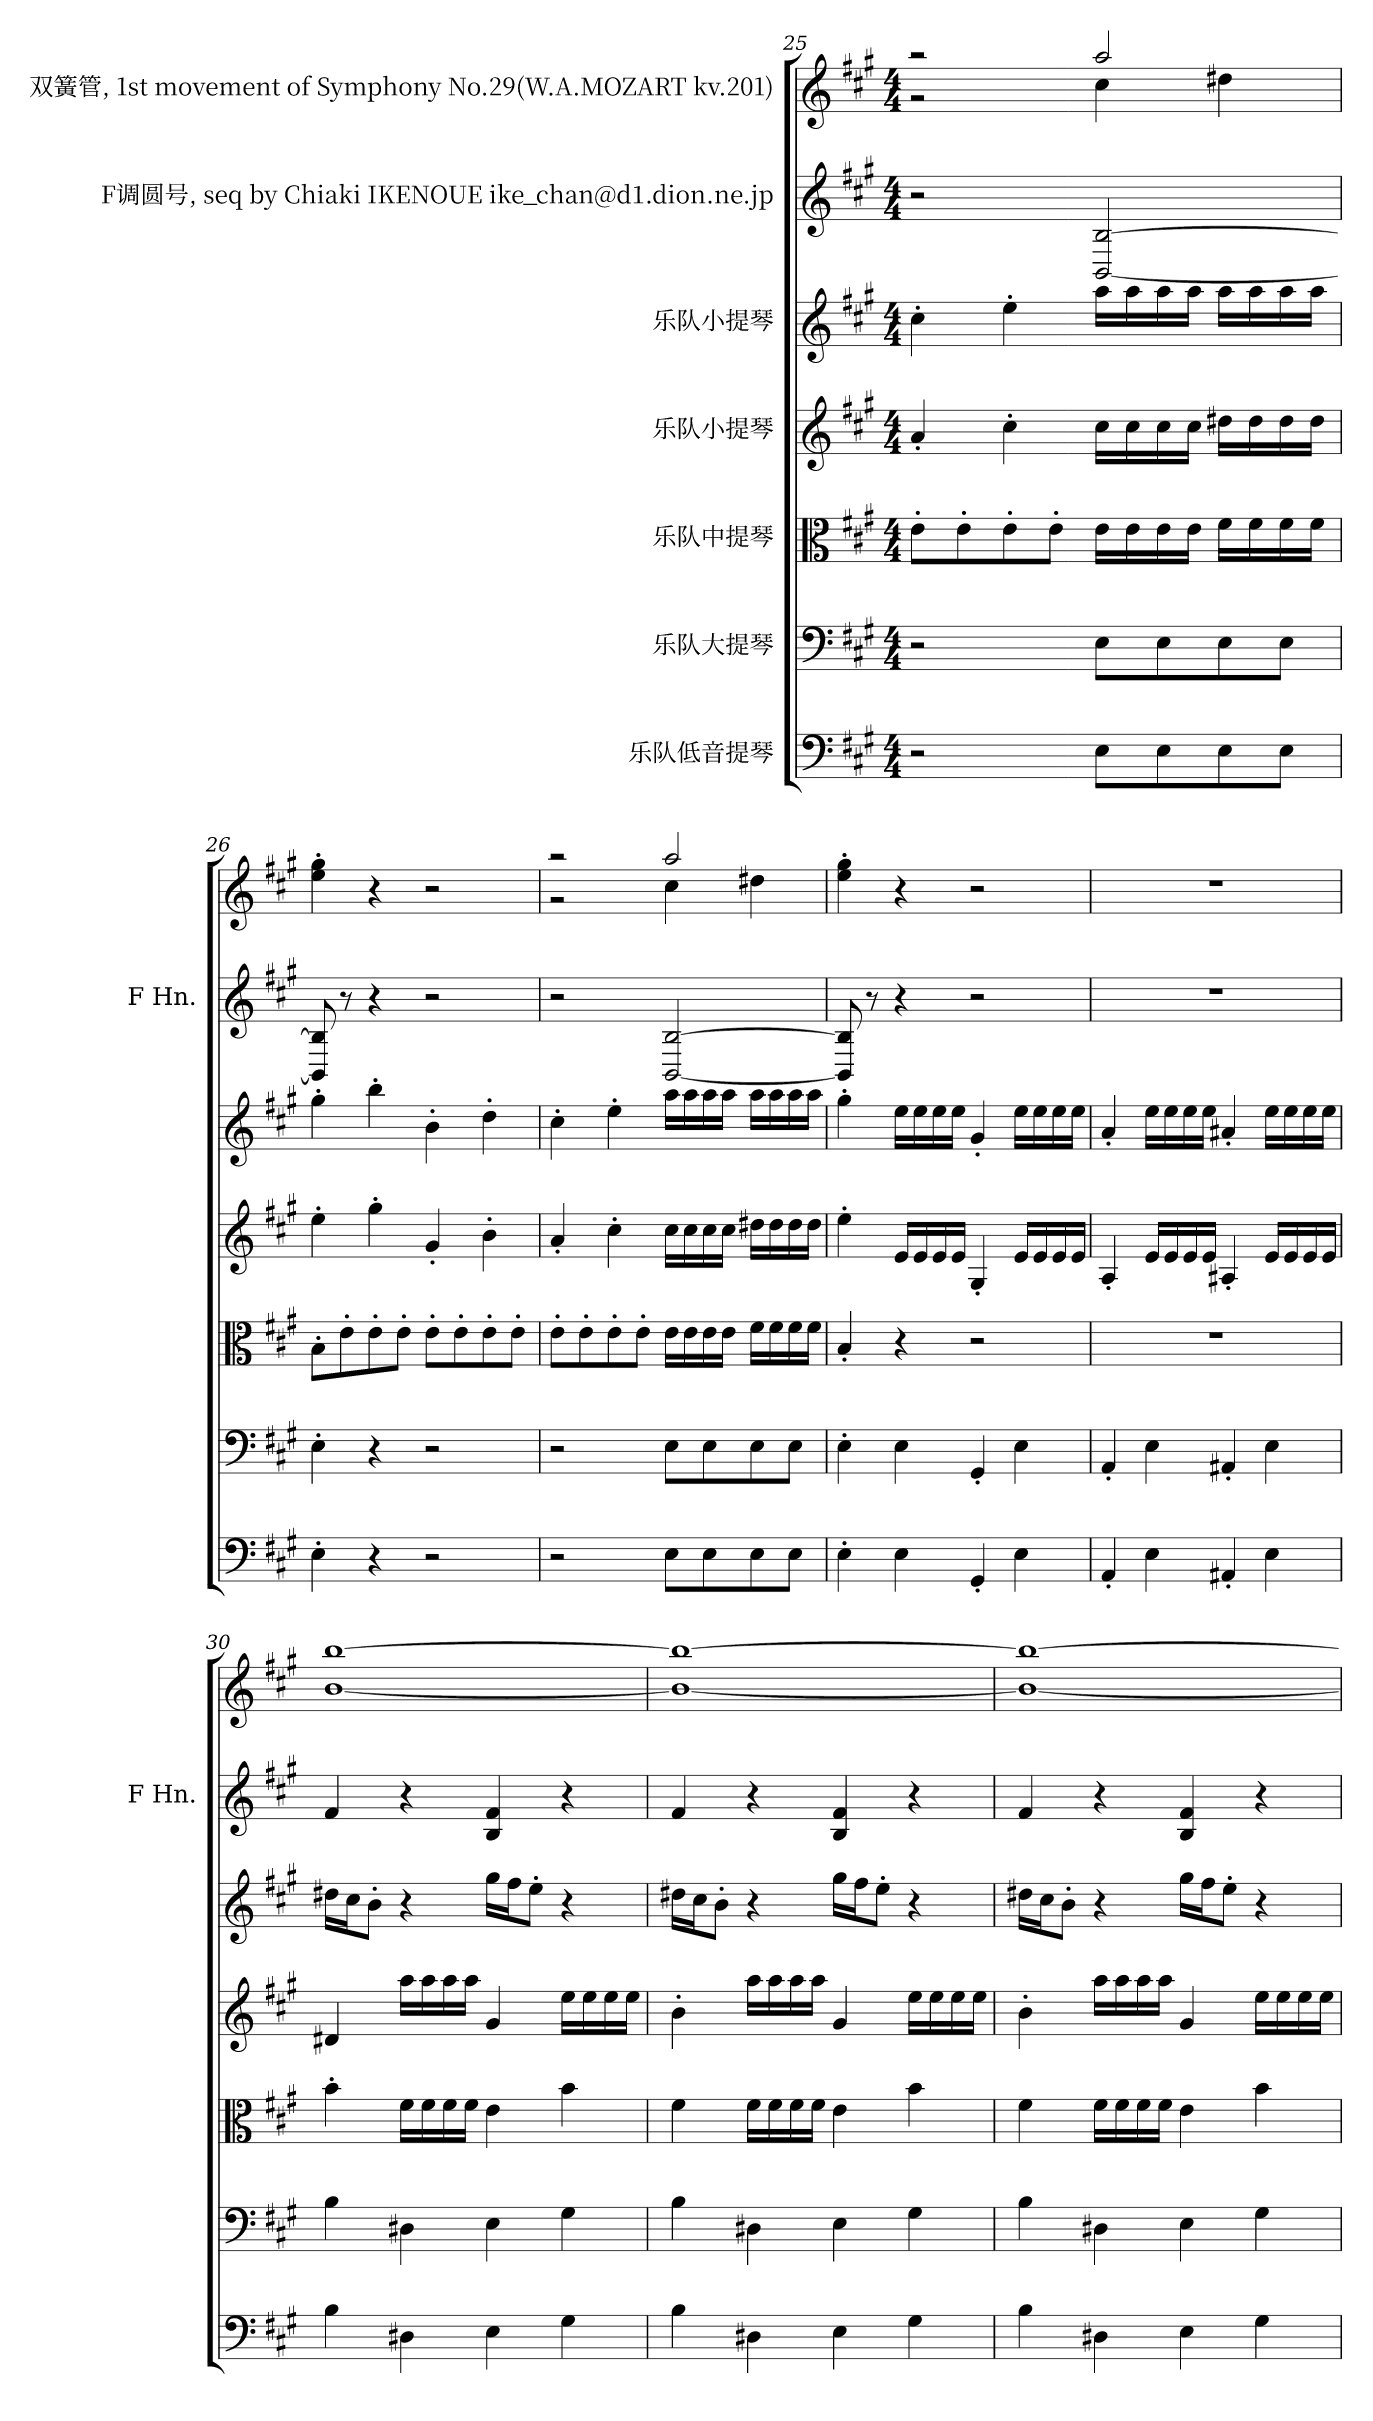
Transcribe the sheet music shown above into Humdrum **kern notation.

**kern	**kern	**kern	**kern	**kern	**kern	**kern
*part7	*part6	*part5	*part4	*part3	*part2	*part1
*staff7	*staff6	*staff5	*staff4	*staff3	*staff2	*staff1
*I"乐队低音提琴	*I"乐队大提琴	*I"乐队中提琴	*I"乐队小提琴	*I"乐队小提琴	*I"F调圆号, seq by Chiaki IKENOUE ike_chan@d1.dion.ne.jp	*I"双簧管, 1st movement of Symphony No.29(W.A.MOZART kv.201)
*	*	*	*	*	*I'F Hn.	*
!!LO:PB:g=z
*clefF4	*clefF4	*clefC3	*clefG2	*clefG2	*clefG2	*clefG2
*ITrd7c12	*	*	*	*	*ITrd4c7	*
*k[f#c#g#]	*k[f#c#g#]	*k[f#c#g#]	*k[f#c#g#]	*k[f#c#g#]	*k[f#c#]	*k[f#c#g#]
*M4/4	*M4/4	*M4/4	*M4/4	*M4/4	*M4/4	*M4/4
=25	=25	=25	=25	=25	=25	=25
*	*	*	*	*	*	*^
2r	2r	8e'\L	4a'/	4cc#'\	2r	2r	2r
.	.	8e'\	.	.	.	.	.
.	.	8e'\	4cc#'\	4ee'\	.	.	.
.	.	8e'\J	.	.	.	.	.
8EE\L	8E\L	16e\LL	16cc#\LL	16aa\LL	[2EE/ [2E/	2aa/	4cc#\
.	.	16e\	16cc#\	16aa\	.	.	.
8EE\	8E\	16e\	16cc#\	16aa\	.	.	.
.	.	16e\JJ	16cc#\JJ	16aa\JJ	.	.	.
8EE\	8E\	16f#\LL	16dd#X\LL	16aa\LL	.	.	4dd#X\
.	.	16f#\	16dd#\	16aa\	.	.	.
8EE\J	8E\J	16f#\	16dd#\	16aa\	.	.	.
.	.	16f#\JJ	16dd#\JJ	16aa\JJ	.	.	.
*	*	*	*	*	*	*v	*v
=26	=26	=26	=26	=26	=26	=26
4EE'\	4E'\	8B'\L	4ee'\	4gg#'\	8EE/] 8E/]	4ee\' 4gg#\'
.	.	8e'\	.	.	8r	.
4r	4r	8e'\	4gg#'\	4bb'\	4r	4r
.	.	8e'\J	.	.	.	.
2r	2r	8e'\L	4g#'/	4b'\	2r	2r
.	.	8e'\	.	.	.	.
.	.	8e'\	4b'\	4dd'\	.	.
.	.	8e'\J	.	.	.	.
=27	=27	=27	=27	=27	=27	=27
*	*	*	*	*	*	*^
2r	2r	8e'\L	4a'/	4cc#'\	2r	2r	2r
.	.	8e'\	.	.	.	.	.
.	.	8e'\	4cc#'\	4ee'\	.	.	.
.	.	8e'\J	.	.	.	.	.
8EE\L	8E\L	16e\LL	16cc#\LL	16aa\LL	[2EE/ [2E/	2aa/	4cc#\
.	.	16e\	16cc#\	16aa\	.	.	.
8EE\	8E\	16e\	16cc#\	16aa\	.	.	.
.	.	16e\JJ	16cc#\JJ	16aa\JJ	.	.	.
8EE\	8E\	16f#\LL	16dd#X\LL	16aa\LL	.	.	4dd#X\
.	.	16f#\	16dd#\	16aa\	.	.	.
8EE\J	8E\J	16f#\	16dd#\	16aa\	.	.	.
.	.	16f#\JJ	16dd#\JJ	16aa\JJ	.	.	.
*	*	*	*	*	*	*v	*v
!!LO:PB:g=z
=28	=28	=28	=28	=28	=28	=28
4EE'\	4E'\	4B'/	4ee'\	4gg#'\	8EE/] 8E/]	4ee\' 4gg#\'
.	.	.	.	.	8r	.
4EE\	4E\	4r	16e/LL	16ee\LL	4r	4r
.	.	.	16e/	16ee\	.	.
.	.	.	16e/	16ee\	.	.
.	.	.	16e/JJ	16ee\JJ	.	.
4GGG#'/	4GG#'/	2r	4G#'/	4g#'/	2r	2r
4EE\	4E\	.	16e/LL	16ee\LL	.	.
.	.	.	16e/	16ee\	.	.
.	.	.	16e/	16ee\	.	.
.	.	.	16e/JJ	16ee\JJ	.	.
=29	=29	=29	=29	=29	=29	=29
4AAA'/	4AA'/	1r	4A'/	4a'/	1r	1r
4EE\	4E\	.	16e/LL	16ee\LL	.	.
.	.	.	16e/	16ee\	.	.
.	.	.	16e/	16ee\	.	.
.	.	.	16e/JJ	16ee\JJ	.	.
4AAA#X'/	4AA#X'/	.	4A#X'/	4a#X'/	.	.
4EE\	4E\	.	16e/LL	16ee\LL	.	.
.	.	.	16e/	16ee\	.	.
.	.	.	16e/	16ee\	.	.
.	.	.	16e/JJ	16ee\JJ	.	.
=30	=30	=30	=30	=30	=30	=30
4BB\	4B\	4b'\	4d#X/	16dd#X\LL	4B/	[1b [1bb
.	.	.	.	16cc#\J	.	.
.	.	.	.	8b'\J	.	.
4DD#X\	4D#X\	16f#\LL	16aa\LL	4r	4r	.
.	.	16f#\	16aa\	.	.	.
.	.	16f#\	16aa\	.	.	.
.	.	16f#\JJ	16aa\JJ	.	.	.
4EE\	4E\	4e\	4g#/	16gg#\LL	4E/ 4B/	.
.	.	.	.	16ff#\J	.	.
.	.	.	.	8ee'\J	.	.
4GG#\	4G#\	4b\	16ee\LL	4r	4r	.
.	.	.	16ee\	.	.	.
.	.	.	16ee\	.	.	.
.	.	.	16ee\JJ	.	.	.
!!LO:PB:g=z
=31	=31	=31	=31	=31	=31	=31
4BB\	4B\	4f#\	4b'\	16dd#X\LL	4B/	1b_ 1bb_
.	.	.	.	16cc#\J	.	.
.	.	.	.	8b'\J	.	.
4DD#X\	4D#X\	16f#\LL	16aa\LL	4r	4r	.
.	.	16f#\	16aa\	.	.	.
.	.	16f#\	16aa\	.	.	.
.	.	16f#\JJ	16aa\JJ	.	.	.
4EE\	4E\	4e\	4g#/	16gg#\LL	4E/ 4B/	.
.	.	.	.	16ff#\J	.	.
.	.	.	.	8ee'\J	.	.
4GG#\	4G#\	4b\	16ee\LL	4r	4r	.
.	.	.	16ee\	.	.	.
.	.	.	16ee\	.	.	.
.	.	.	16ee\JJ	.	.	.
=32	=32	=32	=32	=32	=32	=32
4BB\	4B\	4f#\	4b'\	16dd#X\LL	4B/	1b_ 1bb_
.	.	.	.	16cc#\J	.	.
.	.	.	.	8b'\J	.	.
4DD#X\	4D#X\	16f#\LL	16aa\LL	4r	4r	.
.	.	16f#\	16aa\	.	.	.
.	.	16f#\	16aa\	.	.	.
.	.	16f#\JJ	16aa\JJ	.	.	.
4EE\	4E\	4e\	4g#/	16gg#\LL	4E/ 4B/	.
.	.	.	.	16ff#\J	.	.
.	.	.	.	8ee'\J	.	.
4GG#\	4G#\	4b\	16ee\LL	4r	4r	.
.	.	.	16ee\	.	.	.
.	.	.	16ee\	.	.	.
.	.	.	16ee\JJ	.	.	.
=	=	=	=	=	=	=
*-	*-	*-	*-	*-	*-	*-
